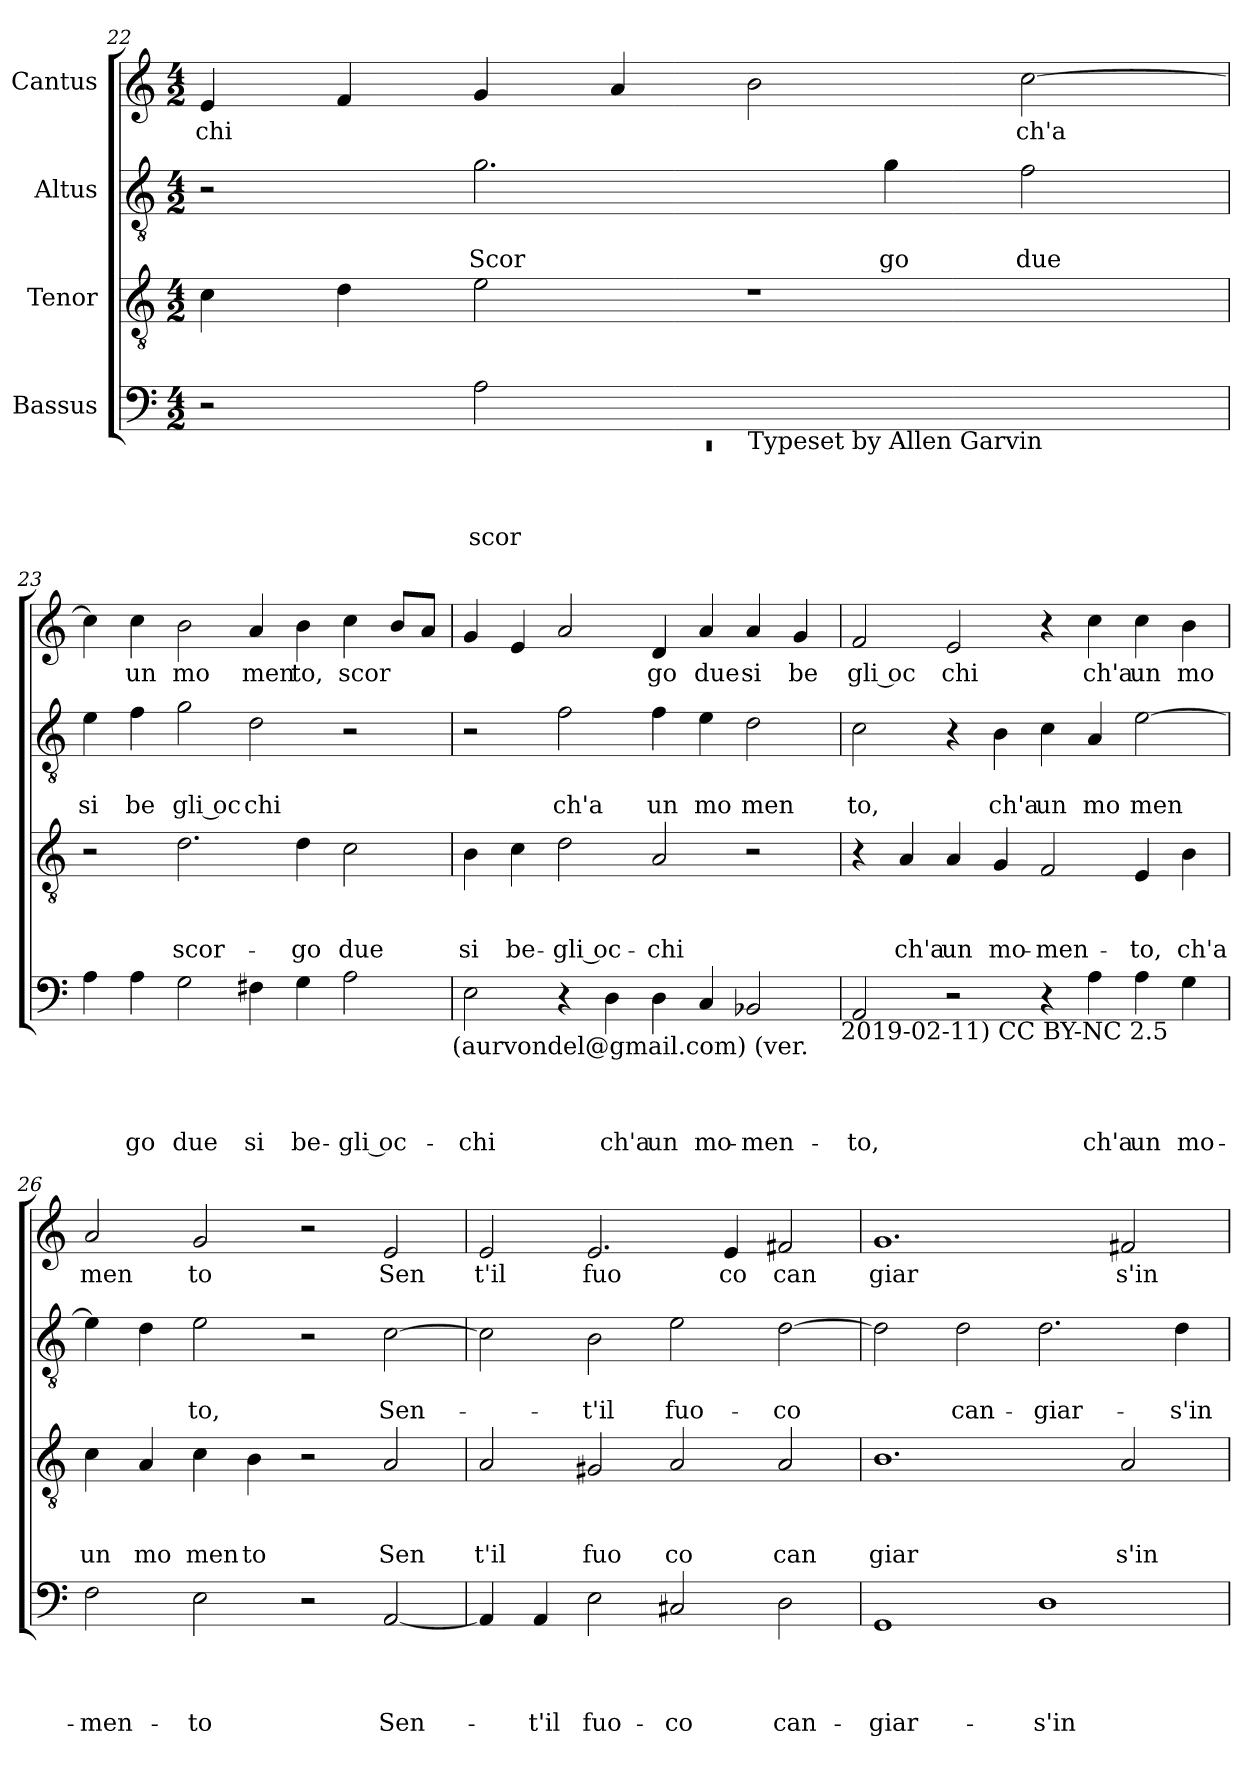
**kern	**text	**text	**text	**text	**kern	**text	**text	**text	**kern	**text	**text	**kern	**text
*part4	*part4	*part4	*part4	*part4	*part3	*part3	*part3	*part3	*part2	*part2	*part2	*part1	*part1
*staff4	*staff4	*staff4	*staff4	*staff4	*staff3	*staff3	*staff3	*staff3	*staff2	*staff2	*staff2	*staff1	*staff1
*I"Bassus	*	*	*	*	*I"Tenor	*	*	*	*I"Altus	*	*	*I"Cantus	*
*clefF4	*	*	*	*	*clefGv2	*	*	*	*clefGv2	*	*	*clefG2	*
*k[]	*	*	*	*	*k[]	*	*	*	*k[]	*	*	*k[]	*
*C:	*	*	*	*	*C:	*	*	*	*C:	*	*	*C:	*
*M4/2	*	*	*	*	*M4/2	*	*	*	*M4/2	*	*	*M4/2	*
=22	=22	=22	=22	=22	=22	=22	=22	=22	=22	=22	=22	=22	=22
*^	*	*	*	*	*	*	*	*	*	*	*	*	*
!	!LO:N:vis=1	!	!	!	!	!	!	!	!	!	!	!	!	!LO:LY:b
*	*^	*	*	*	*	*	*	*	*	*	*	*	*	*
0ryy	0rEE	2r	.	.	.	.	4c\	.	.	.	2r	.	.	4e/	chi
.	.	.	.	.	.	.	4d\	.	.	.	.	.	.	4f/	.
!	!	!	!	!	!	!LO:LY:b	!	!	!	!	!	!	!LO:LY:b	!	!
.	.	2A\	.	.	.	scor-	2e\	.	.	.	2.g\	.	Scor	4g/	.
.	.	.	.	.	.	.	.	.	.	.	.	.	.	4a/	.
!	!	!LO:TX:b:t=Typeset by Allen Garvin	!	!	!	!	!	!	!	!	!	!	!	!	!
.	.	1ryy	.	.	.	.	1r	.	.	.	.	.	.	2b\	.
!	!	!	!	!	!	!	!	!	!	!	!	!	!LO:LY:b	!	!
.	.	.	.	.	.	.	.	.	.	.	4g\	.	go	.	.
!	!	!	!	!	!	!	!	!	!	!	!	!	!LO:LY:b	!	!LO:LY:b
.	.	.	.	.	.	.	.	.	.	.	2f\	.	due	[>2cc\	ch'a
*v	*v	*v	*	*	*	*	*	*	*	*	*	*	*	*	*
=23	=23	=23	=23	=23	=23	=23	=23	=23	=23	=23	=23	=23	=23
!	!	!	!	!	!	!	!	!	!	!	!LO:LY:b	!	!
4A\	.	.	.	.	2r	.	.	.	4e\	.	si	4cc\]	.
!	!	!	!	!LO:LY:b	!	!	!	!	!	!	!LO:LY:b	!	!LO:LY:b
4A\	.	.	.	-go	.	.	.	.	4f\	.	be	4cc\	un
!	!	!	!	!LO:LY:b	!	!	!	!LO:LY:b	!	!	!LO:LY:b:rj	!	!LO:LY:b
2G\	.	.	.	due	(2.d\	.	.	scor-	2g\	.	gli oc	2b\	mo
!	!	!	!	!LO:LY:b	!	!	!	!	!	!	!LO:LY:b	!	!LO:LY:b
4F#X\	.	.	.	si	.	.	.	.	2d\	.	chi	4a/	men
!	!	!	!	!LO:LY:b	!	!	!	!LO:LY:b	!	!	!	!	!LO:LY:b
4G\	.	.	.	be-	4d\	.	.	-go	.	.	.	4b\	to,
!	!	!	!	!LO:LY:b:rj	!	!	!	!LO:LY:b	!	!	!	!	!LO:LY:b
2A\	.	.	.	-gli oc-	2c\	.	.	due	2r	.	.	4cc\	scor
.	.	.	.	.	.	.	.	.	.	.	.	8b/L	.
.	.	.	.	.	.	.	.	.	.	.	.	8a/J	.
!LO:TX:b:t=(aurvondel@gmail.com) (ver.	!	!	!	!	!	!	!	!	!	!	!	!	!
=24	=24	=24	=24	=24	=24	=24	=24	=24	=24	=24	=24	=24	=24
!	!	!	!	!LO:LY:b	!	!	!	!LO:LY:b	!	!	!	!	!
2E\	.	.	.	-chi	4B\	.	.	si	2r	.	.	4g/	.
!	!	!	!	!	!	!	!	!LO:LY:b	!	!	!	!	!
.	.	.	.	.	4c\	.	.	be-	.	.	.	4e/	.
!	!	!	!	!	!	!	!	!LO:LY:b:rj	!	!	!LO:LY:b	!	!
4r	.	.	.	.	2d\	.	.	-gli oc-	2f\	.	ch'a	2a/	.
!	!	!	!	!LO:LY:b	!	!	!	!	!	!	!	!	!
(4D\	.	.	.	ch'a	.	.	.	.	.	.	.	.	.
!	!	!	!	!LO:LY:b	!	!	!	!LO:LY:b	!	!	!LO:LY:b	!	!LO:LY:b
4D\	.	.	.	un	2A/	.	.	-chi	4f\	.	un	4d/	go
!	!	!	!	!LO:LY:b	!	!	!	!	!	!	!LO:LY:b	!	!LO:LY:b
4C/	.	.	.	mo-	.	.	.	.	4e\	.	mo	4a/	due
!	!	!	!	!LO:LY:b	!	!	!	!	!	!	!LO:LY:b	!	!LO:LY:b
2BB-X/	.	.	.	-men-	2r	.	.	.	2d\	.	men	4a/	si
!	!	!	!	!	!	!	!	!	!	!	!	!	!LO:LY:b
.	.	.	.	.	.	.	.	.	.	.	.	4g/	be
!LO:TX:b:t=2019-02-11) CC BY-NC 2.5	!	!	!	!	!	!	!	!	!	!	!	!	!
=25	=25	=25	=25	=25	=25	=25	=25	=25	=25	=25	=25	=25	=25
!	!	!	!	!LO:LY:b	!	!	!	!	!	!	!LO:LY:b	!	!LO:LY:b:rj
2AA/	.	.	.	-to,	4r	.	.	.	2c\	.	to,	2f/	gli oc
!	!	!	!	!	!	!	!	!LO:LY:b	!	!	!	!	!
.	.	.	.	.	4A/	.	.	ch'a	.	.	.	.	.
!	!	!	!	!	!	!	!	!LO:LY:b	!	!	!	!	!LO:LY:b
2r	.	.	.	.	4A/	.	.	un	4r	.	.	2e/	chi
!	!	!	!	!	!	!	!	!LO:LY:b	!	!	!LO:LY:b	!	!
.	.	.	.	.	4G/	.	.	mo-	4B\	.	ch'a	.	.
!	!	!	!	!	!	!	!	!LO:LY:b	!	!	!LO:LY:b	!	!
4r	.	.	.	.	2F/	.	.	-men-	4c\	.	un	4r	.
!	!	!	!	!LO:LY:b	!	!	!	!	!	!	!LO:LY:b	!	!LO:LY:b
4A\	.	.	.	ch'a	.	.	.	.	4A/	.	mo	4cc\	ch'a
!	!	!	!	!LO:LY:b	!	!	!	!LO:LY:b	!	!	!LO:LY:b	!	!LO:LY:b
4A\	.	.	.	un	4E/	.	.	-to,	[>2e\	.	men	4cc\	un
!	!	!	!	!LO:LY:b	!	!	!	!LO:LY:b	!	!	!	!	!LO:LY:b
4G\	.	.	.	mo-	4B\	.	.	ch'a	.	.	.	4b\	mo
!!LO:PB:g=z
=26	=26	=26	=26	=26	=26	=26	=26	=26	=26	=26	=26	=26	=26
!	!	!	!	!LO:LY:b	!	!	!	!LO:LY:b	!	!	!	!	!LO:LY:b
2F\	.	.	.	-men-	4c\	.	.	un	4e\]	.	.	2a/	men
!	!	!	!	!	!	!	!	!LO:LY:b	!	!	!	!	!
.	.	.	.	.	4A/	.	.	mo	4d\	.	.	.	.
!	!	!	!	!LO:LY:b	!	!	!	!LO:LY:b	!	!	!LO:LY:b	!	!LO:LY:b
2E\	.	.	.	-to	4c\	.	.	men	2e\	.	to,	2g/	to
!	!	!	!	!	!	!	!	!LO:LY:b	!	!	!	!	!
.	.	.	.	.	4B\	.	.	to	.	.	.	.	.
2r	.	.	.	.	2r	.	.	.	2r	.	.	2r	.
!	!	!	!	!LO:LY:b	!	!	!	!LO:LY:b	!	!	!LO:LY:b	!	!LO:LY:b
[<2AA/	.	.	.	Sen-	2A/	.	.	Sen	[>2c\	.	Sen-	2e/	Sen
=27	=27	=27	=27	=27	=27	=27	=27	=27	=27	=27	=27	=27	=27
!	!	!	!	!	!	!	!	!LO:LY:b	!	!	!	!	!LO:LY:b
4AA/]	.	.	.	.	2A/	.	.	t'il	2c\]	.	.	2e/	t'il
!	!	!	!	!LO:LY:b	!	!	!	!	!	!	!	!	!
4AA/	.	.	.	-t'il	.	.	.	.	.	.	.	.	.
!	!	!	!	!LO:LY:b	!	!	!	!LO:LY:b	!	!	!LO:LY:b	!	!LO:LY:b
2E\	.	.	.	fuo-	2G#X/	.	.	fuo	2B\	.	-t'il	2.e/	fuo
!	!	!	!	!LO:LY:b	!	!	!	!LO:LY:b	!	!	!LO:LY:b	!	!
2C#X/	.	.	.	-co	2A/	.	.	co	2e\	.	fuo-	.	.
!	!	!	!	!	!	!	!	!	!	!	!	!	!LO:LY:b
.	.	.	.	.	.	.	.	.	.	.	.	4e/	co
!	!	!	!	!LO:LY:b	!	!	!	!LO:LY:b	!	!	!LO:LY:b	!	!LO:LY:b
2D\	.	.	.	can-	2A/	.	.	can	[>2d\	.	-co	2f#X/	can
=28	=28	=28	=28	=28	=28	=28	=28	=28	=28	=28	=28	=28	=28
!	!	!	!	!LO:LY:b	!	!	!	!LO:LY:b	!	!	!	!	!LO:LY:b
1GG	.	.	.	-giar-	1.B	.	.	giar	2d\]	.	.	1.g	giar
!	!	!	!	!	!	!	!	!	!	!	!LO:LY:b	!	!
.	.	.	.	.	.	.	.	.	2d\	.	can-	.	.
!	!	!	!	!LO:LY:b	!	!	!	!	!	!	!LO:LY:b	!	!
1D	.	.	.	-s'in	.	.	.	.	2.d\	.	-giar-	.	.
!	!	!	!	!	!	!	!	!LO:LY:b	!	!	!	!	!LO:LY:b
.	.	.	.	.	2A/	.	.	s'in	.	.	.	2f#X/	s'in
!	!	!	!	!	!	!	!	!	!	!	!LO:LY:b	!	!
.	.	.	.	.	.	.	.	.	4d\	.	-s'in	.	.
=	=	=	=	=	=	=	=	=	=	=	=	=	=
*-	*-	*-	*-	*-	*-	*-	*-	*-	*-	*-	*-	*-	*-
